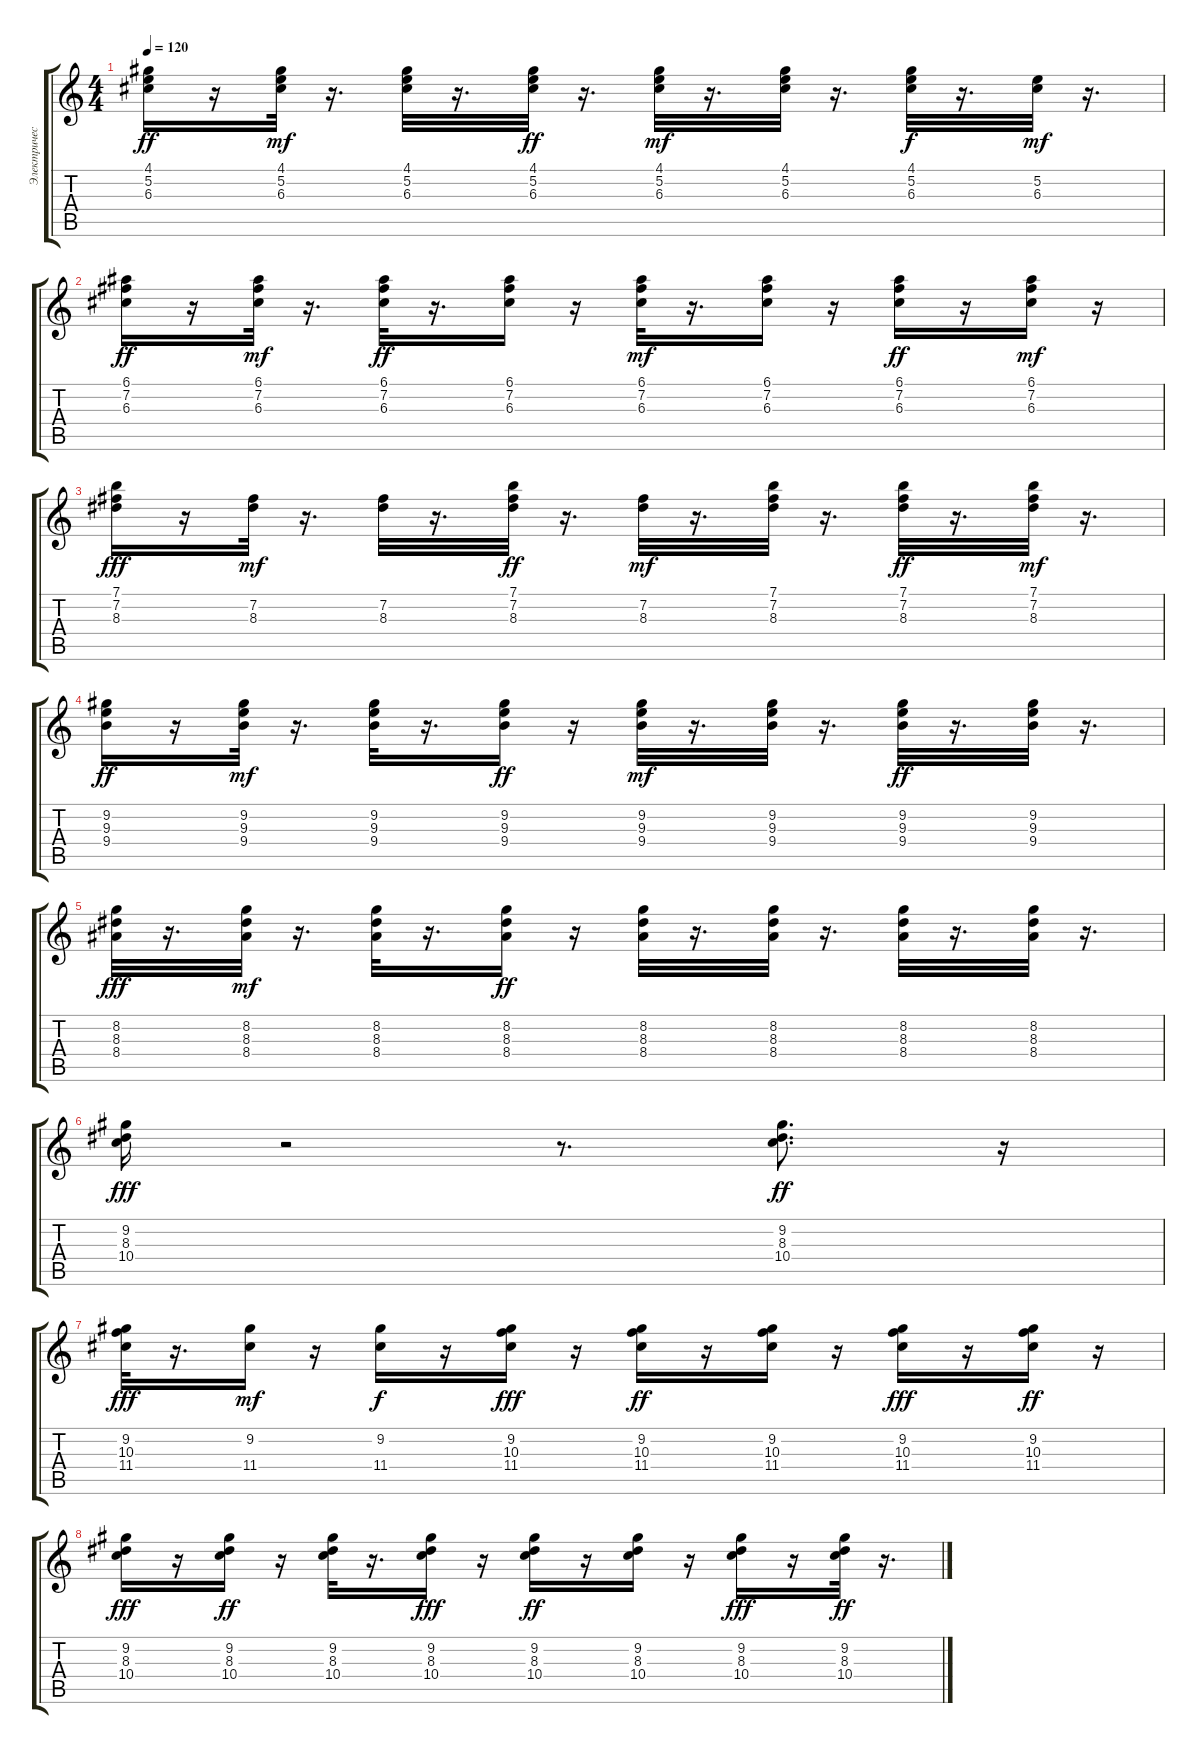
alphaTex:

\track ("Электрическая Гитара (д" "Электричес") {instrument electricguitarjazz}
\staff {score tabs}
\tuning (E4 B3 G3 D3 A2 E2) {hide}
\ts (4 4)
\tempo 120
\clef g2
\ks c
(4.1 5.2 6.3).16{dy ff} r.16 (4.1 5.2 6.3).32{dy mf} r.16{d} (4.1 5.2 6.3).32 r.16{d} (4.1 5.2 6.3).32{dy ff} r.16{d} (4.1 5.2 6.3).32{dy mf} r.16{d} (4.1 5.2 6.3).32 r.16{d} (4.1 5.2 6.3).32{dy f} r.16{d} (5.2 6.3).32{dy mf} r.16{d} |
(6.1 7.2 6.3).16{dy ff} r.16 (6.1 7.2 6.3).32{dy mf} r.16{d} (6.1 7.2 6.3).32{dy ff} r.16{d} (6.1 7.2 6.3).16 r.16 (6.1 7.2 6.3).32{dy mf} r.16{d} (6.1 7.2 6.3).16 r.16 (6.1 7.2 6.3).16{dy ff} r.16 (6.1 7.2 6.3).16{dy mf} r.16 |
(7.1 7.2 8.3).16{dy fff} r.16 (7.2 8.3).32{dy mf} r.16{d} (7.2 8.3).32 r.16{d} (7.1 7.2 8.3).32{dy ff} r.16{d} (7.2 8.3).32{dy mf} r.16{d} (7.1 7.2 8.3).32 r.16{d} (7.1 7.2 8.3).32{dy ff} r.16{d} (7.1 7.2 8.3).32{dy mf} r.16{d} |
(9.2 9.3 9.4).16{dy ff} r.16 (9.2 9.3 9.4).32{dy mf} r.16{d} (9.2 9.3 9.4).32 r.16{d} (9.2 9.3 9.4).16{dy ff} r.16 (9.2 9.3 9.4).32{dy mf} r.16{d} (9.2 9.3 9.4).32 r.16{d} (9.2 9.3 9.4).32{dy ff} r.16{d} (9.2 9.3 9.4).32 r.16{d} |
(8.2 8.3 8.4).32{dy fff} r.16{d} (8.2 8.3 8.4).32{dy mf} r.16{d} (8.2 8.3 8.4).32 r.16{d} (8.2 8.3 8.4).16{dy ff} r.16 (8.2 8.3 8.4).32 r.16{d} (8.2 8.3 8.4).32 r.16{d} (8.2 8.3 8.4).32 r.16{d} (8.2 8.3 8.4).32 r.16{d} |
(9.2 8.3 10.4).16{dy fff} r.2 r.8{d} (9.2 8.3 10.4).8{d dy ff} r.16 |
(9.2 10.3 11.4).32{dy fff} r.16{d} (9.2 11.4).16{dy mf} r.16 (9.2 11.4).16{dy f} r.16 (9.2 10.3 11.4).16{dy fff} r.16 (9.2 10.3 11.4).16{dy ff} r.16 (9.2 10.3 11.4).16 r.16 (9.2 10.3 11.4).16{dy fff} r.16 (9.2 10.3 11.4).16{dy ff} r.16 |
(9.2 8.3 10.4).16{dy fff} r.16 (9.2 8.3 10.4).16{dy ff} r.16 (9.2 8.3 10.4).32 r.16{d} (9.2 8.3 10.4).16{dy fff} r.16 (9.2 8.3 10.4).16{dy ff} r.16 (9.2 8.3 10.4).16 r.16 (9.2 8.3 10.4).16{dy fff} r.16 (9.2 8.3 10.4).32{dy ff} r.16{d}
